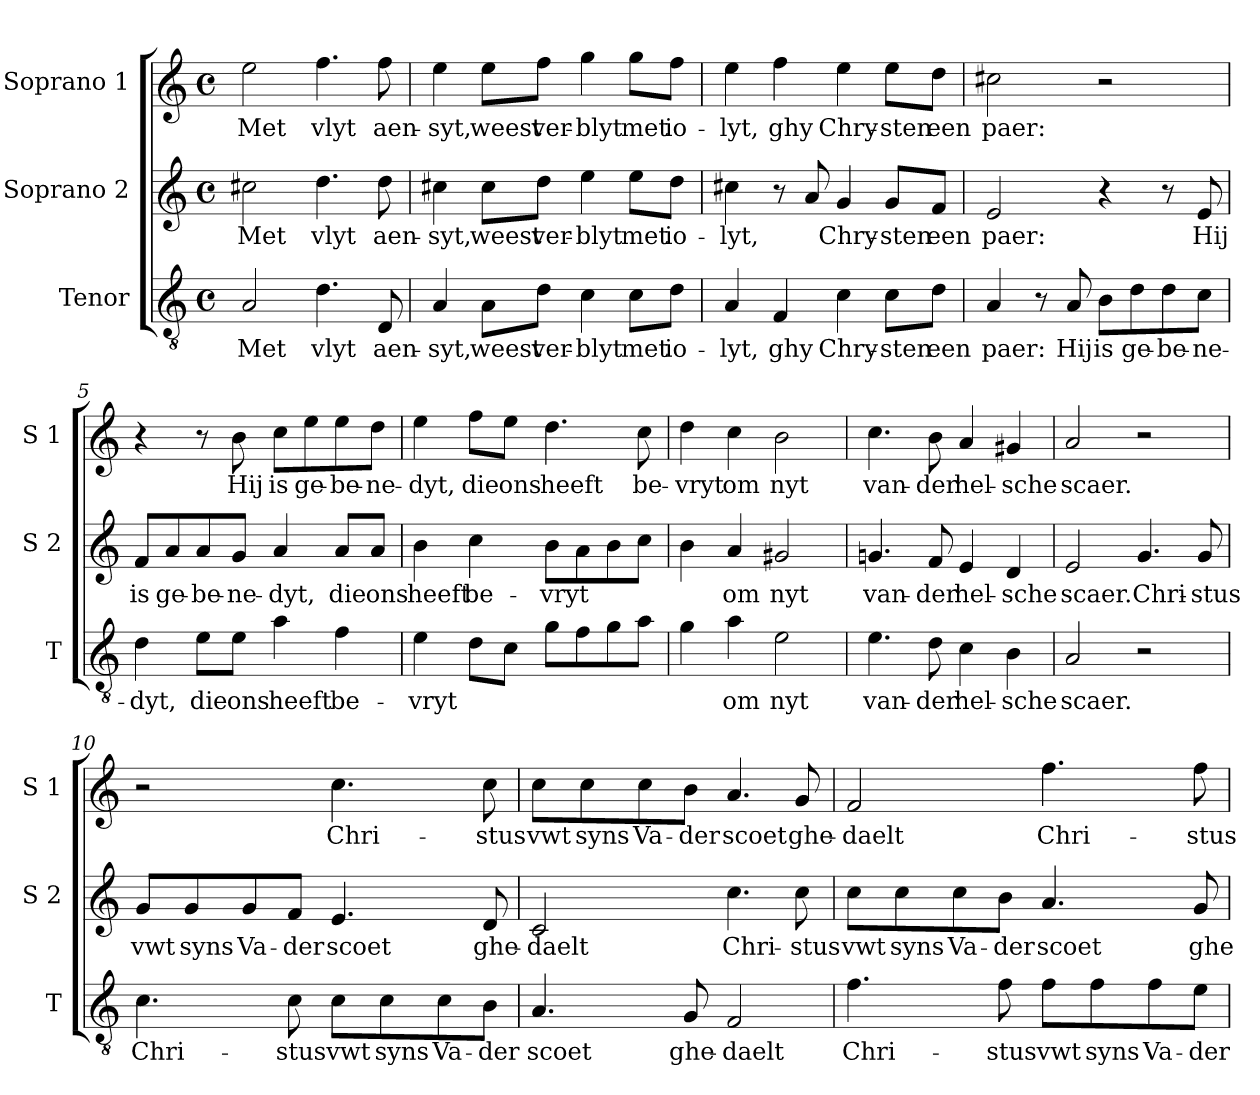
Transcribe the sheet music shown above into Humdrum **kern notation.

**kern	**text	**kern	**text	**kern	**text
*part3	*part3	*part2	*part2	*part1	*part1
*staff3	*staff3	*staff2	*staff2	*staff1	*staff1
*I"Tenor	*	*I"Soprano 2	*	*I"Soprano 1	*
*I'T	*	*I'S 2	*	*I'S 1	*
*clefGv2	*	*clefG2	*	*clefG2	*
*k[]	*	*k[]	*	*k[]	*
*C:	*	*C:	*	*C:	*
*M4/4	*	*M4/4	*	*M4/4	*
*met(c)	*	*met(c)	*	*met(c)	*
=1	=1	=1	=1	=1	=1
!	!LO:LY:b	!	!LO:LY:b	!	!LO:LY:b
2A/	Met	2cc#X\	Met	2ee\	Met
!	!LO:LY:b	!	!LO:LY:b	!	!LO:LY:b
4.d\	vlyt	4.dd\	vlyt	4.ff\	vlyt
!	!LO:LY:b	!	!LO:LY:b	!	!LO:LY:b
8D/	aen-	8dd\	aen-	8ff\	aen-
=2	=2	=2	=2	=2	=2
!	!LO:LY:b	!	!LO:LY:b	!	!LO:LY:b
4A/	-syt,	4cc#X\	-syt,	4ee\	-syt,
!	!LO:LY:b	!	!LO:LY:b	!	!LO:LY:b
8A\L	weest	8cc#\L	weest	8ee\L	weest
!	!LO:LY:b	!	!LO:LY:b	!	!LO:LY:b
8d\J	ver-	8dd\J	ver-	8ff\J	ver-
!	!LO:LY:b	!	!LO:LY:b	!	!LO:LY:b
4c\	-blyt	4ee\	-blyt	4gg\	-blyt
!	!LO:LY:b	!	!LO:LY:b	!	!LO:LY:b
8c\L	met	8ee\L	met	8gg\L	met
!	!LO:LY:b	!	!LO:LY:b	!	!LO:LY:b
8d\J	io-	8dd\J	io-	8ff\J	io-
=3	=3	=3	=3	=3	=3
!	!LO:LY:b	!	!LO:LY:b	!	!LO:LY:b
4A/	-lyt,	4cc#X\	-lyt,	4ee\	-lyt,
!	!LO:LY:b	!	!LO:LY:b	!	!LO:LY:b
4F/	ghy	8r	ghy	4ff\	ghy
.	.	8a/	.	.	.
!	!LO:LY:b	!	!LO:LY:b	!	!LO:LY:b
4c\	Chry-	4g/	Chry-	4ee\	Chry-
!	!LO:LY:b	!	!LO:LY:b	!	!LO:LY:b
8c\L	-sten	8g/L	-sten	8ee\L	-sten
!	!LO:LY:b	!	!LO:LY:b	!	!LO:LY:b
8d\J	een	8f/J	een	8dd\J	een
!!LO:LB:g=z
=4	=4	=4	=4	=4	=4
!	!LO:LY:b	!	!LO:LY:b	!	!LO:LY:b
4A/	paer:	2e/	paer:	2cc#X\	paer:
8r	.	.	.	.	.
!	!LO:LY:b	!	!	!	!
8A/	Hij	.	.	.	.
!	!LO:LY:b	!	!	!	!
8B\L	is	4r	.	2r	.
!	!LO:LY:b	!	!	!	!
8d\	ge-	.	.	.	.
!	!LO:LY:b	!	!	!	!
8d\	-be-	8r	.	.	.
!	!LO:LY:b	!	!LO:LY:b	!	!
8c\J	-ne-	8e/	Hij	.	.
=5	=5	=5	=5	=5	=5
!	!LO:LY:b	!	!LO:LY:b	!	!
4d\	-dyt,	8f/L	is	4r	.
!	!	!	!LO:LY:b	!	!
.	.	8a/	ge-	.	.
!	!LO:LY:b	!	!LO:LY:b	!	!
8e\L	die	8a/	-be-	8r	.
!	!LO:LY:b	!	!LO:LY:b	!	!LO:LY:b
8e\J	ons	8g/J	-ne-	8b\	Hij
!	!LO:LY:b	!	!LO:LY:b	!	!LO:LY:b
4a\	heeft	4a/	-dyt,	8cc\L	is
!	!	!	!	!	!LO:LY:b
.	.	.	.	8ee\	ge-
!	!LO:LY:b	!	!LO:LY:b	!	!LO:LY:b
4f\	be-	8a/L	die	8ee\	-be-
!	!	!	!LO:LY:b	!	!LO:LY:b
.	.	8a/J	ons	8dd\J	-ne-
=6	=6	=6	=6	=6	=6
!	!LO:LY:b	!	!LO:LY:b	!	!LO:LY:b
4e\	-vryt	4b\	heeft	4ee\	-dyt,
!	!	!	!LO:LY:b	!	!LO:LY:b
8d\L	.	4cc\	be-	8ff\L	die
!	!	!	!	!	!LO:LY:b
8c\J	.	.	.	8ee\J	ons
!	!	!	!LO:LY:b	!	!LO:LY:b
8g\L	.	8b\L	-vryt	4.dd\	heeft
8f\	.	8a\	.	.	.
8g\	.	8b\	.	.	.
!	!	!	!	!	!LO:LY:b
8a\J	.	8cc\J	.	8cc\	be-
=7	=7	=7	=7	=7	=7
!	!	!	!	!	!LO:LY:b
4g\	.	4b\	.	4dd\	-vryt
!	!LO:LY:b	!	!LO:LY:b	!	!LO:LY:b
4a\	om	4a/	om	4cc\	om
!	!LO:LY:b	!	!LO:LY:b	!	!LO:LY:b
2e\	nyt	2g#X/	nyt	2b\	nyt
!!LO:LB:g=z
=8	=8	=8	=8	=8	=8
!	!LO:LY:b	!	!LO:LY:b	!	!LO:LY:b
4.e\	van-	4.gni/	van-	4.cc\	van-
!	!LO:LY:b	!	!LO:LY:b	!	!LO:LY:b
8d\	-der	8f/	-der	8b\	-der
!	!LO:LY:b	!	!LO:LY:b	!	!LO:LY:b
4c\	hel-	4e/	hel-	4a/	hel-
!	!LO:LY:b	!	!LO:LY:b	!	!LO:LY:b
4B\	-sche	4d/	-sche	4g#X/	-sche
=9	=9	=9	=9	=9	=9
!	!LO:LY:b	!	!LO:LY:b	!	!LO:LY:b
2A/	scaer.	2e/	scaer.	2a/	scaer.
!	!	!	!LO:LY:b	!	!
2r	.	4.g/	Chri-	2r	.
!	!	!	!LO:LY:b	!	!
.	.	8g/	-stus	.	.
=10	=10	=10	=10	=10	=10
!	!LO:LY:b	!	!LO:LY:b	!	!
4.c\	Chri-	8g/L	vwt	2r	.
!	!	!	!LO:LY:b	!	!
.	.	8g/	syns	.	.
!	!	!	!LO:LY:b	!	!
.	.	8g/	Va-	.	.
!	!LO:LY:b	!	!LO:LY:b	!	!
8c\	-stus	8f/J	-der	.	.
!	!LO:LY:b	!	!LO:LY:b	!	!LO:LY:b
8c\L	vwt	4.e/	scoet	4.cc\	Chri-
!	!LO:LY:b	!	!	!	!
8c\	syns	.	.	.	.
!	!LO:LY:b	!	!	!	!
8c\	Va-	.	.	.	.
!	!LO:LY:b	!	!LO:LY:b	!	!LO:LY:b
8B\J	-der	8d/	ghe-	8cc\	-stus
!!LO:PB:g=z
=11	=11	=11	=11	=11	=11
!	!LO:LY:b	!	!LO:LY:b	!	!LO:LY:b
4.A/	scoet	2c/	-daelt	8cc\L	vwt
!	!	!	!	!	!LO:LY:b
.	.	.	.	8cc\	syns
!	!	!	!	!	!LO:LY:b
.	.	.	.	8cc\	Va-
!	!LO:LY:b	!	!	!	!LO:LY:b
8G/	ghe-	.	.	8b\J	-der
!	!LO:LY:b	!	!LO:LY:b	!	!LO:LY:b
2F/	-daelt	4.cc\	Chri-	4.a/	scoet
!	!	!	!LO:LY:b	!	!LO:LY:b
.	.	8cc\	-stus	8g/	ghe-
=12	=12	=12	=12	=12	=12
!	!LO:LY:b	!	!LO:LY:b	!	!LO:LY:b
4.f\	Chri-	8cc\L	vwt	2f/	-daelt
!	!	!	!LO:LY:b	!	!
.	.	8cc\	syns	.	.
!	!	!	!LO:LY:b	!	!
.	.	8cc\	Va-	.	.
!	!LO:LY:b	!	!LO:LY:b	!	!
8f\	-stus	8b\J	-der	.	.
!	!LO:LY:b	!	!LO:LY:b	!	!LO:LY:b
8f\L	vwt	4.a/	scoet	4.ff\	Chri-
!	!LO:LY:b	!	!	!	!
8f\	syns	.	.	.	.
!	!LO:LY:b	!	!	!	!
8f\	Va-	.	.	.	.
!	!LO:LY:b	!	!LO:LY:b	!	!LO:LY:b
8e\J	-der	8g/	ghe-	8ff\	-stus
=	=	=	=	=	=
*-	*-	*-	*-	*-	*-
